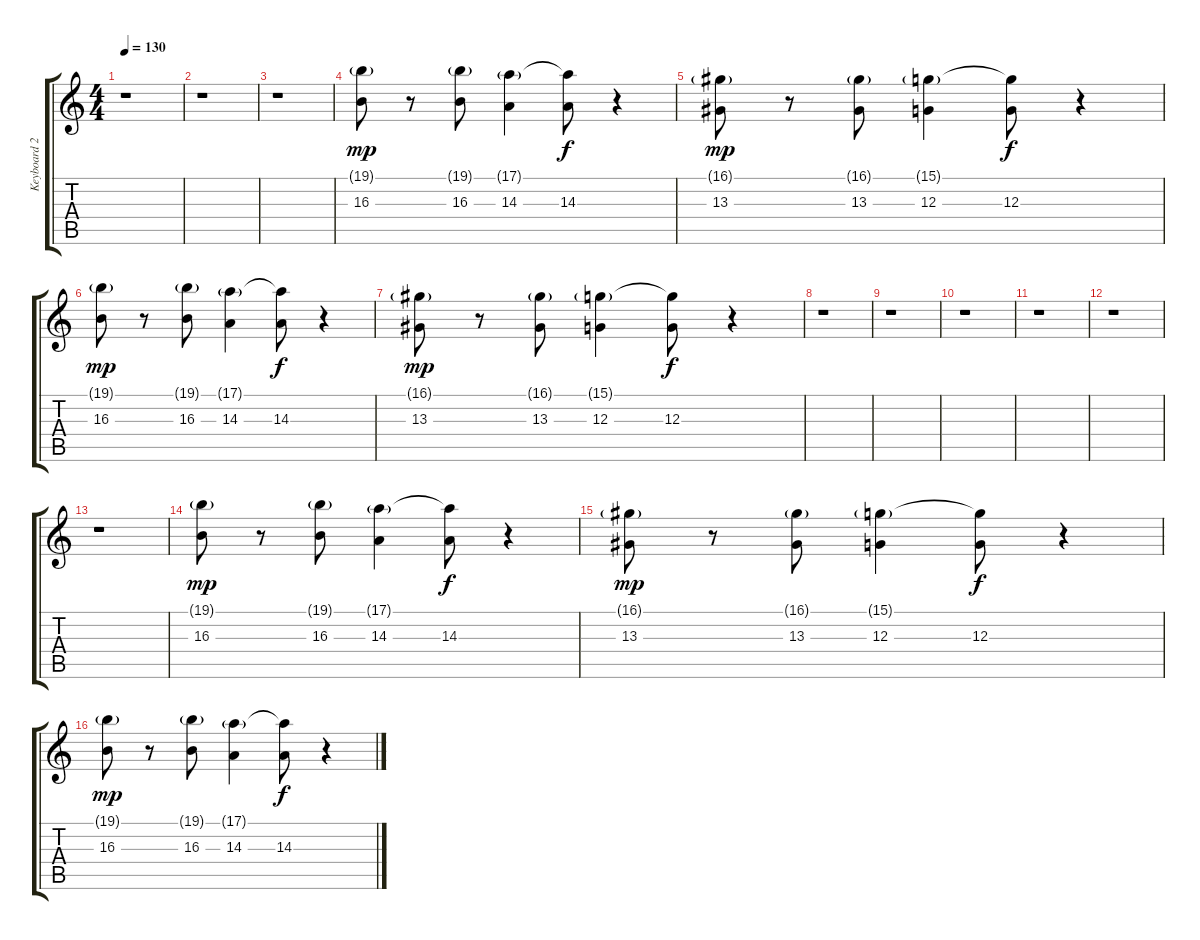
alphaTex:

\track ("Keyboard 2" "Keyboard 2") {instrument synthstrings1}
\staff {score tabs}
\tuning (E4 B3 G3 D3 A2 E2) {hide}
\ts (4 4)
\tempo 130
\clef g2
\ks c
r.1{dy f} |
r.1 |
r.1 |
\section ("" "")
(19.1{g} 16.3).8{dy mp} r.8 (19.1{g} 16.3).8 (17.1{g} 14.3).4 (17.1{t} 14.3).8{dy f} r.4 |
(16.1{g} 13.3).8{dy mp} r.8 (16.1{g} 13.3).8 (15.1{g} 12.3).4 (15.1{t} 12.3).8{dy f} r.4 |
(19.1{g} 16.3).8{dy mp} r.8 (19.1{g} 16.3).8 (17.1{g} 14.3).4 (17.1{t} 14.3).8{dy f} r.4 |
(16.1{g} 13.3).8{dy mp} r.8 (16.1{g} 13.3).8 (15.1{g} 12.3).4 (15.1{t} 12.3).8{dy f} r.4 |
\section ("" "")
r.1 |
r.1 |
r.1 |
r.1 |
r.1 |
r.1 |
\section ("" "")
(19.1{g} 16.3).8{dy mp} r.8 (19.1{g} 16.3).8 (17.1{g} 14.3).4 (17.1{t} 14.3).8{dy f} r.4 |
(16.1{g} 13.3).8{dy mp} r.8 (16.1{g} 13.3).8 (15.1{g} 12.3).4 (15.1{t} 12.3).8{dy f} r.4 |
(19.1{g} 16.3).8{dy mp} r.8 (19.1{g} 16.3).8 (17.1{g} 14.3).4 (17.1{t} 14.3).8{dy f} r.4
